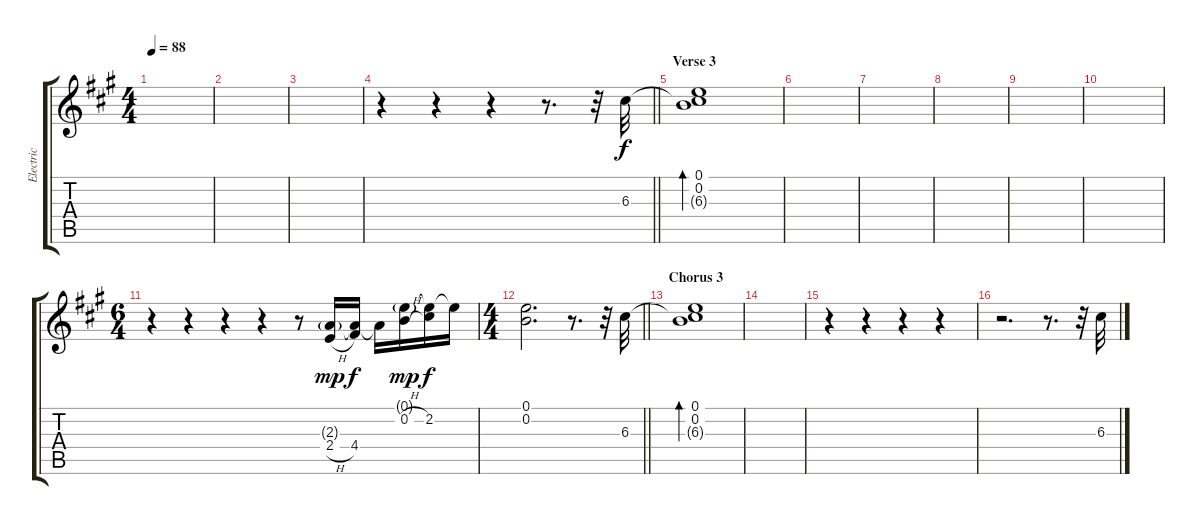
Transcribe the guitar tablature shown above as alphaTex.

\track ("Electric" "Electric") {instrument overdrivenguitar}
\staff {score tabs}
\tuning (E4 B3 G3 D3 A2 E2) {hide}
\ts (4 4)
\tempo 88
\clef g2
\ks a
|
|
|
\barLineRight lightlight
r.4 r.4 r.4 r.8{d} r.32 6.3.32 |
\section ("" "Verse 3")
(0.1 0.2 6.3{t}).1{bd 240 volume 0} |
|
|
|
|
|
\ts (6 4)
r.4 r.4 r.4 r.4 r.8 (2.3{g} 2.4{h}).16{dy mp} (2.3{t} 4.4).16{dy f} 2.3{t}.16 (0.1{g} 0.2{h}).16{dy mp} (0.1{t} 2.2).16{dy f} 0.1{t}.16 |
\ts (4 4)
\barLineRight lightlight
(0.1 0.2).2{d volume 0} r.8{d} r.32 6.3.32{volume 13} |
\section ("" "Chorus 3")
(0.1 0.2 6.3{t}).1{bd 240 volume 0} |
|
r.4 r.4 r.4 r.4 |
r.2{d volume 0} r.8{d} r.32 6.3.32{volume 13}
